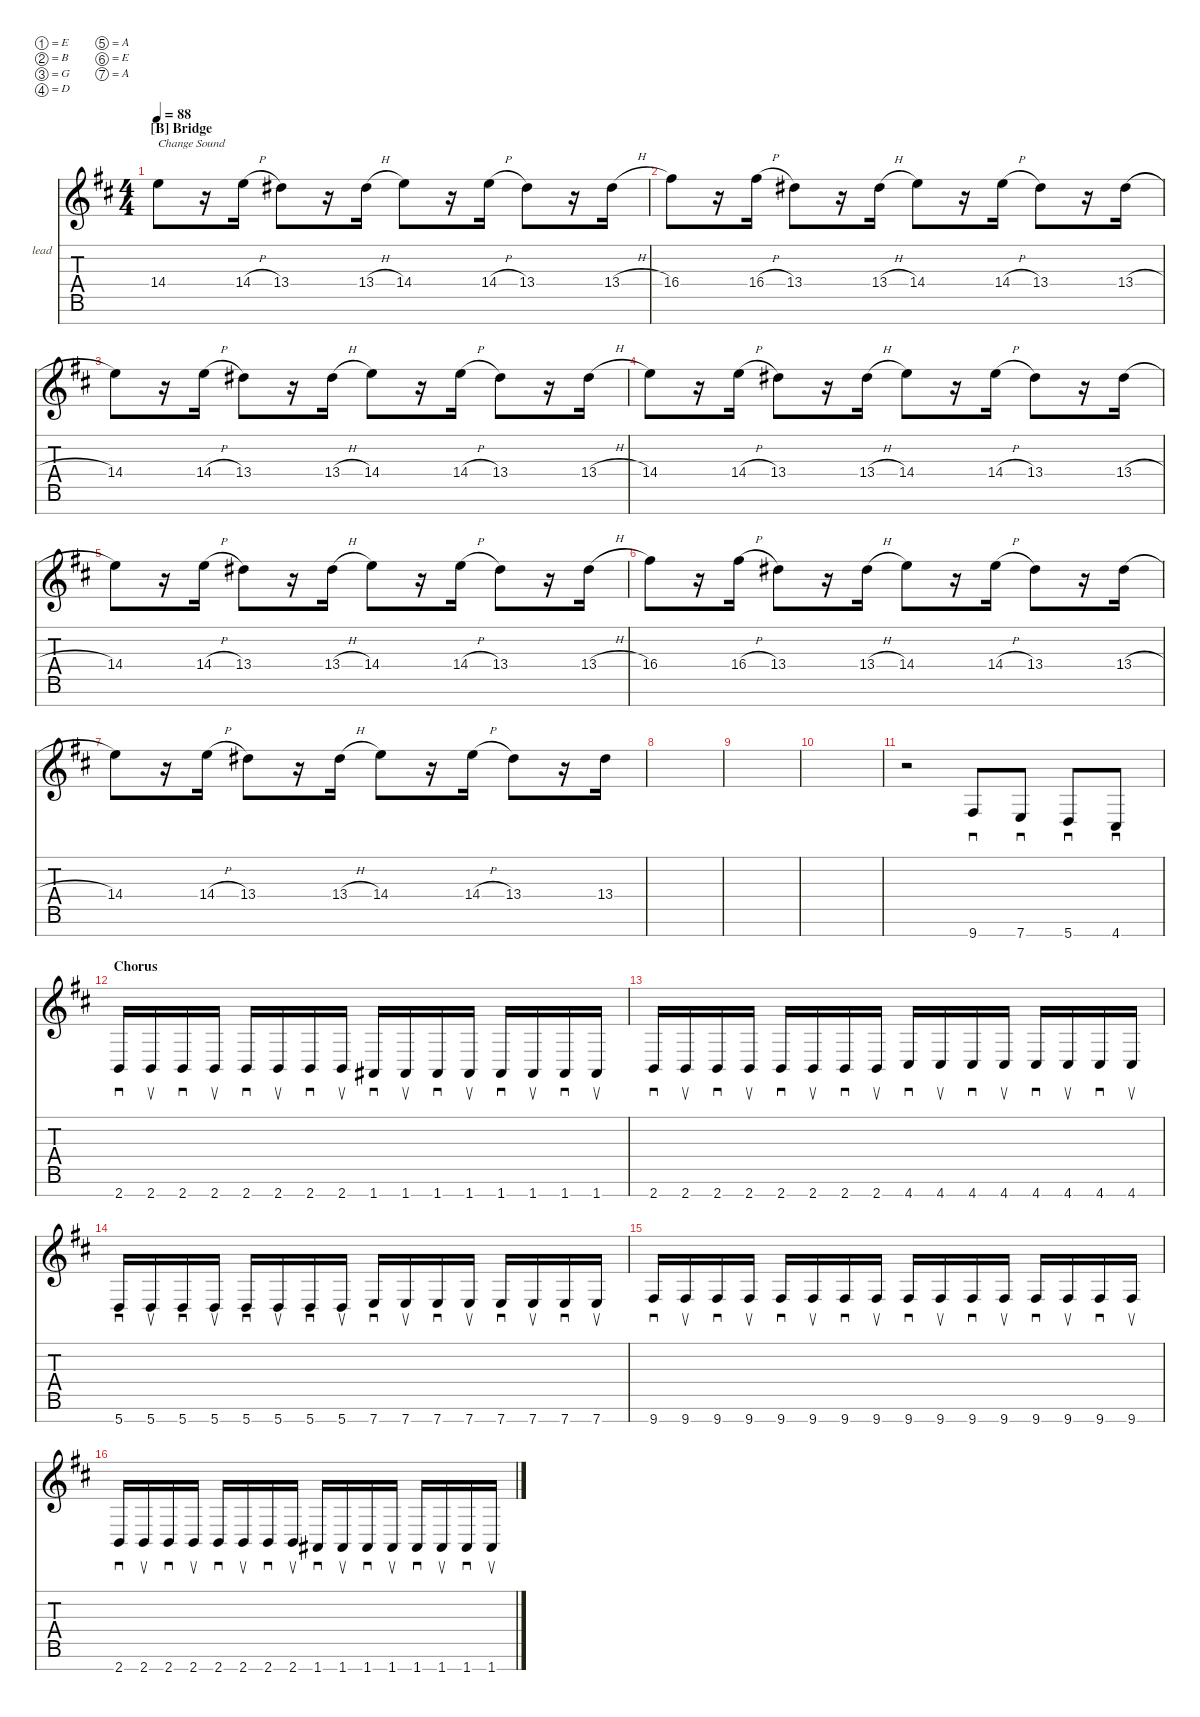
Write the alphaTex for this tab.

\defaultSystemsLayout 4
\hideDynamics
\bracketExtendMode nobrackets
\firstSystemTrackNameOrientation horizontal
\otherSystemsTrackNameOrientation horizontal
\track ("Lead Guitar" "lead") {defaultSystemsLayout 2 solo instrument distortionguitar}
\staff {score tabs}
\tuning (E4 B3 G3 D3 A2 E2 A1)
\ts (4 4)
\section ("B" "Bridge")
\tempo 88
\clef g2
\scale
1.05412
\ks bminor
14.4{acc forcenatural}.8{txt "Change Sound" dy mf beam Down} r.16{beam Down} 14.4{h acc forcenatural}.16{beam Down} 13.4{acc #}.8{beam Down} r.16{beam Down} 13.4{h acc #}.16{beam Down} 14.4{acc forcenatural}.8{beam Down} r.16{beam Down} 14.4{h acc forcenatural}.16{beam Down} 13.4{acc #}.8{beam Down} r.16{beam Down} 13.4{h acc #}.16{beam Down} |
\scale
0.945884 16.4{acc #}.8{beam Down} r.16{beam Down} 16.4{h acc #}.16{beam Down} 13.4{acc #}.8{beam Down} r.16{beam Down} 13.4{h acc #}.16{beam Down} 14.4{acc forcenatural}.8{beam Down} r.16{beam Down} 14.4{h acc forcenatural}.16{beam Down} 13.4{acc #}.8{beam Down} r.16{beam Down} 13.4{h acc #}.16{beam Down} |
\scale
1.05412 14.4{acc forcenatural}.8{beam Down} r.16{beam Down} 14.4{h acc forcenatural}.16{beam Down} 13.4{acc #}.8{beam Down} r.16{beam Down} 13.4{h acc #}.16{beam Down} 14.4{acc forcenatural}.8{beam Down} r.16{beam Down} 14.4{h acc forcenatural}.16{beam Down} 13.4{acc #}.8{beam Down} r.16{beam Down} 13.4{h acc #}.16{beam Down} |
\scale
0.945884 14.4{acc forcenatural}.8{beam Down} r.16{beam Down} 14.4{h acc forcenatural}.16{beam Down} 13.4{acc #}.8{beam Down} r.16{beam Down} 13.4{h acc #}.16{beam Down} 14.4{acc forcenatural}.8{beam Down} r.16{beam Down} 14.4{h acc forcenatural}.16{beam Down} 13.4{acc #}.8{beam Down} r.16{beam Down} 13.4{h acc #}.16{beam Down} |
\scale
1.05412 14.4{acc forcenatural}.8{beam Down} r.16{beam Down} 14.4{h acc forcenatural}.16{beam Down} 13.4{acc #}.8{beam Down} r.16{beam Down} 13.4{h acc #}.16{beam Down} 14.4{acc forcenatural}.8{beam Down} r.16{beam Down} 14.4{h acc forcenatural}.16{beam Down} 13.4{acc #}.8{beam Down} r.16{beam Down} 13.4{h acc #}.16{beam Down} |
\scale
0.945884 16.4{acc #}.8{beam Down} r.16{beam Down} 16.4{h acc #}.16{beam Down} 13.4{acc #}.8{beam Down} r.16{beam Down} 13.4{h acc #}.16{beam Down} 14.4{acc forcenatural}.8{beam Down} r.16{beam Down} 14.4{h acc forcenatural}.16{beam Down} 13.4{acc #}.8{beam Down} r.16{beam Down} 13.4{h acc #}.16{beam Down} |
\scale
1.05412 14.4{acc forcenatural}.8{beam Down} r.16{beam Down} 14.4{h acc forcenatural}.16{beam Down} 13.4{acc #}.8{beam Down} r.16{beam Down} 13.4{h acc #}.16{beam Down} 14.4{acc forcenatural}.8{beam Down} r.16{beam Down} 14.4{h acc forcenatural}.16{beam Down} 13.4{acc #}.8{beam Down} r.16{beam Down} 13.4{acc #}.16{beam Down} |
\scale
0.945884 |
\scale
1.05412 |
\scale
0.945884 |
\scale
1.05412 r.2{beam Down} 9.7{acc #}.8{sd beam Up} 7.7{acc forcenatural}.8{sd beam Up} 5.7{acc forcenatural}.8{sd beam Up} 4.7{acc #}.8{sd beam Up} |
\section ("" "Chorus")
\scale
0.945884 2.7{acc forcenatural}.16{sd beam Up} 2.7{acc forcenatural}.16{su beam Up} 2.7{acc forcenatural}.16{sd beam Up} 2.7{acc forcenatural}.16{su beam Up} 2.7{acc forcenatural}.16{sd beam Up} 2.7{acc forcenatural}.16{su beam Up} 2.7{acc forcenatural}.16{sd beam Up} 2.7{acc forcenatural}.16{su beam Up} 1.7{acc #}.16{sd beam Up} 1.7{acc #}.16{su beam Up} 1.7{acc #}.16{sd beam Up} 1.7{acc #}.16{su beam Up} 1.7{acc #}.16{sd beam Up} 1.7{acc #}.16{su beam Up} 1.7{acc #}.16{sd beam Up} 1.7{acc #}.16{su beam Up} |
\scale
1.05412 2.7{acc forcenatural}.16{sd beam Up} 2.7{acc forcenatural}.16{su beam Up} 2.7{acc forcenatural}.16{sd beam Up} 2.7{acc forcenatural}.16{su beam Up} 2.7{acc forcenatural}.16{sd beam Up} 2.7{acc forcenatural}.16{su beam Up} 2.7{acc forcenatural}.16{sd beam Up} 2.7{acc forcenatural}.16{su beam Up} 4.7{acc #}.16{sd beam Up} 4.7{acc #}.16{su beam Up} 4.7{acc #}.16{sd beam Up} 4.7{acc #}.16{su beam Up} 4.7{acc #}.16{sd beam Up} 4.7{acc #}.16{su beam Up} 4.7{acc #}.16{sd beam Up} 4.7{acc #}.16{su beam Up} |
\scale
0.945884 5.7{acc forcenatural}.16{sd beam Up} 5.7{acc forcenatural}.16{su beam Up} 5.7{acc forcenatural}.16{sd beam Up} 5.7{acc forcenatural}.16{su beam Up} 5.7{acc forcenatural}.16{sd beam Up} 5.7{acc forcenatural}.16{su beam Up} 5.7{acc forcenatural}.16{sd beam Up} 5.7{acc forcenatural}.16{su beam Up} 7.7{acc forcenatural}.16{sd beam Up} 7.7{acc forcenatural}.16{su beam Up} 7.7{acc forcenatural}.16{sd beam Up} 7.7{acc forcenatural}.16{su beam Up} 7.7{acc forcenatural}.16{sd beam Up} 7.7{acc forcenatural}.16{su beam Up} 7.7{acc forcenatural}.16{sd beam Up} 7.7{acc forcenatural}.16{su beam Up} |
\scale
1.05412 9.7{acc #}.16{sd beam Up} 9.7{acc #}.16{su beam Up} 9.7{acc #}.16{sd beam Up} 9.7{acc #}.16{su beam Up} 9.7{acc #}.16{sd beam Up} 9.7{acc #}.16{su beam Up} 9.7{acc #}.16{sd beam Up} 9.7{acc #}.16{su beam Up} 9.7{acc #}.16{sd beam Up} 9.7{acc #}.16{su beam Up} 9.7{acc #}.16{sd beam Up} 9.7{acc #}.16{su beam Up} 9.7{acc #}.16{sd beam Up} 9.7{acc #}.16{su beam Up} 9.7{acc #}.16{sd beam Up} 9.7{acc #}.16{su beam Up} |
\scale
0.945884 2.7{acc forcenatural}.16{sd beam Up} 2.7{acc forcenatural}.16{su beam Up} 2.7{acc forcenatural}.16{sd beam Up} 2.7{acc forcenatural}.16{su beam Up} 2.7{acc forcenatural}.16{sd beam Up} 2.7{acc forcenatural}.16{su beam Up} 2.7{acc forcenatural}.16{sd beam Up} 2.7{acc forcenatural}.16{su beam Up} 1.7{acc #}.16{sd beam Up} 1.7{acc #}.16{su beam Up} 1.7{acc #}.16{sd beam Up} 1.7{acc #}.16{su beam Up} 1.7{acc #}.16{sd beam Up} 1.7{acc #}.16{su beam Up} 1.7{acc #}.16{sd beam Up} 1.7{acc #}.16{su beam Up}
